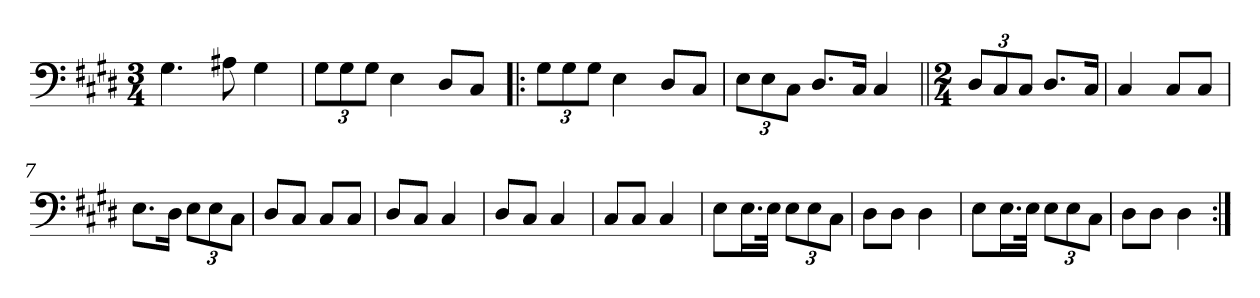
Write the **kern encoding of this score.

**kern
*part1
*staff1
*clefF4
*k[f#c#g#d#]
*M3/4
=1
4.G#\
8A#X\
4G#\
=2
12G#\L
12G#\
12G#\J
4E\
8D#/L
8C#/J
=3!|:
12G#\L
12G#\
12G#\J
4E\
8D#/L
8C#/J
=4
12E\L
12E\
12C#\J
8.D#/L
16C#/Jk
4C#/
=5||
*M2/4
12D#/L
12C#/
12C#/J
8.D#/L
16C#/Jk
=6
4C#/
8C#/L
8C#/J
=7
8.E\L
16D#\Jk
12E\L
12E\
12C#\J
=8
8D#/L
8C#/J
8C#/L
8C#/J
=9
8D#/L
8C#/J
4C#/
=10
8D#/L
8C#/J
4C#/
=11
8C#/L
8C#/J
4C#/
=12
8E\L
16.E\L
32E\JJk
12E\L
12E\
12C#\J
=13
8D#\L
8D#\J
4D#\
=14
8E\L
16.E\L
32E\JJk
12E\L
12E\
12C#\J
=15
8D#\L
8D#\J
4D#\
=:|!
*-
